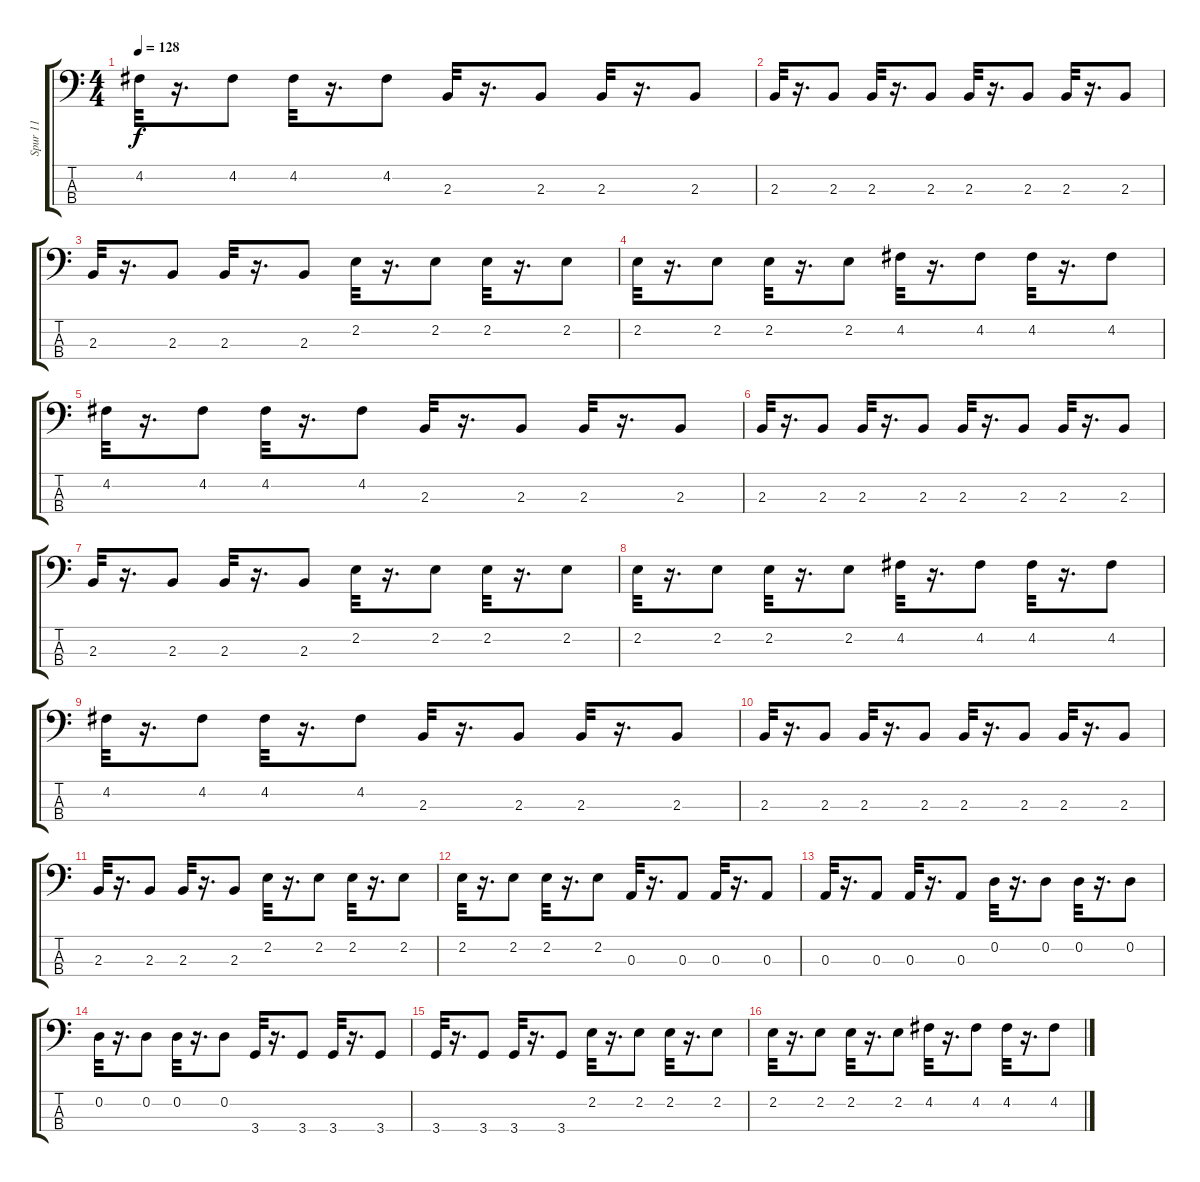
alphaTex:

\track ("Spur 11" "Spur 11") {instrument electricbassfinger}
\staff {score tabs}
\tuning (G2 D2 A1 E1) {hide}
\ts (4 4)
\tempo 128
\clef f4
\ks c
4.2.32{dy f} r.16{d} 4.2.8 4.2.32 r.16{d} 4.2.8 2.3.32 r.16{d} 2.3.8 2.3.32 r.16{d} 2.3.8 |
2.3.32 r.16{d} 2.3.8 2.3.32 r.16{d} 2.3.8 2.3.32 r.16{d} 2.3.8 2.3.32 r.16{d} 2.3.8 |
2.3.32 r.16{d} 2.3.8 2.3.32 r.16{d} 2.3.8 2.2.32 r.16{d} 2.2.8 2.2.32 r.16{d} 2.2.8 |
2.2.32 r.16{d} 2.2.8 2.2.32 r.16{d} 2.2.8 4.2.32 r.16{d} 4.2.8 4.2.32 r.16{d} 4.2.8 |
4.2.32 r.16{d} 4.2.8 4.2.32 r.16{d} 4.2.8 2.3.32 r.16{d} 2.3.8 2.3.32 r.16{d} 2.3.8 |
2.3.32 r.16{d} 2.3.8 2.3.32 r.16{d} 2.3.8 2.3.32 r.16{d} 2.3.8 2.3.32 r.16{d} 2.3.8 |
2.3.32 r.16{d} 2.3.8 2.3.32 r.16{d} 2.3.8 2.2.32 r.16{d} 2.2.8 2.2.32 r.16{d} 2.2.8 |
2.2.32 r.16{d} 2.2.8 2.2.32 r.16{d} 2.2.8 4.2.32 r.16{d} 4.2.8 4.2.32 r.16{d} 4.2.8 |
4.2.32 r.16{d} 4.2.8 4.2.32 r.16{d} 4.2.8 2.3.32 r.16{d} 2.3.8 2.3.32 r.16{d} 2.3.8 |
2.3.32 r.16{d} 2.3.8 2.3.32 r.16{d} 2.3.8 2.3.32 r.16{d} 2.3.8 2.3.32 r.16{d} 2.3.8 |
2.3.32 r.16{d} 2.3.8 2.3.32 r.16{d} 2.3.8 2.2.32 r.16{d} 2.2.8 2.2.32 r.16{d} 2.2.8 |
2.2.32 r.16{d} 2.2.8 2.2.32 r.16{d} 2.2.8 0.3.32 r.16{d} 0.3.8 0.3.32 r.16{d} 0.3.8 |
0.3.32 r.16{d} 0.3.8 0.3.32 r.16{d} 0.3.8 0.2.32 r.16{d} 0.2.8 0.2.32 r.16{d} 0.2.8 |
0.2.32 r.16{d} 0.2.8 0.2.32 r.16{d} 0.2.8 3.4.32 r.16{d} 3.4.8 3.4.32 r.16{d} 3.4.8 |
3.4.32 r.16{d} 3.4.8 3.4.32 r.16{d} 3.4.8 2.2.32 r.16{d} 2.2.8 2.2.32 r.16{d} 2.2.8 |
2.2.32 r.16{d} 2.2.8 2.2.32 r.16{d} 2.2.8 4.2.32 r.16{d} 4.2.8 4.2.32 r.16{d} 4.2.8
